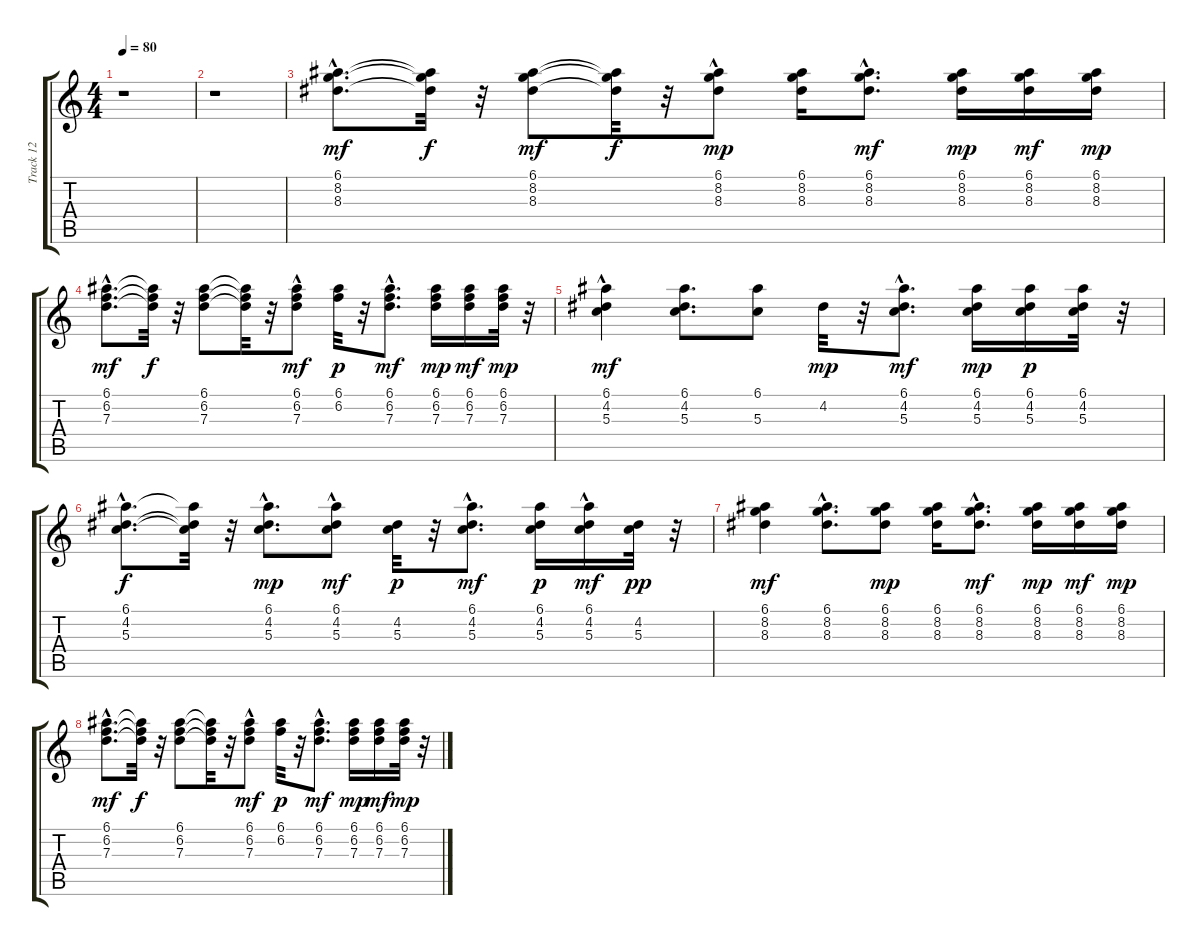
\track ("Track 12" "Track 12") {instrument acousticguitarsteel}
\staff {score tabs}
\tuning (E4 B3 G3 D3 A2 E2) {hide}
\ts (4 4)
\tempo 80
\clef g2
\ks c
r.1{dy mf instrument acousticguitarsteel} |
r.1 |
(6.1{hac} 8.2{hac} 8.3{hac}).8{d} (6.1{t} 8.2{t} 8.3{t}).32{dy f} r.32 (6.1 8.2 8.3).8{dy mf} (6.1{t} 8.2{t} 8.3{t}).32{dy f} r.32 (6.1{hac} 8.2{hac} 8.3).8{dy mp} (6.1 8.2 8.3).16 (6.1{hac} 8.2{hac} 8.3{hac}).8{d dy mf} (6.1 8.2 8.3).16{dy mp} (6.1 8.2 8.3).16{dy mf} (6.1 8.2 8.3).16{dy mp} |
(6.1{hac} 6.2{hac} 7.3{hac}).8{d dy mf} (6.1{t} 6.2{t} 7.3{t}).32{dy f} r.32 (6.1 6.2 7.3).8 (6.1{t} 6.2{t} 7.3{t}).32 r.32 (6.1{hac} 6.2{hac} 7.3).8{dy mf} (6.1 6.2).32{dy p} r.32 (6.1{hac} 6.2{hac} 7.3{hac}).8{d dy mf} (6.1 6.2 7.3).16{dy mp} (6.1 6.2 7.3).16{dy mf} (6.1 6.2 7.3).32{dy mp} r.32 |
(6.1{hac} 4.2 5.3{hac}).4{dy mf} (6.1 4.2 5.3).8{d} (6.1 5.3).8 4.2.32{dy mp} r.32 (6.1{hac} 4.2 5.3).8{d dy mf} (6.1 4.2 5.3).16{dy mp} (6.1 4.2 5.3).16{dy p} (6.1 4.2 5.3).32 r.32 |
(6.1{hac} 4.2{hac} 5.3{hac}).8{d dy f} (6.1{t} 4.2{t} 5.3{t}).32 r.32 (6.1{hac} 4.2{hac} 5.3{hac}).8{d dy mp} (6.1 4.2{hac} 5.3).8{dy mf} (4.2 5.3).32{dy p} r.32 (6.1{hac} 4.2 5.3).8{d dy mf} (6.1 4.2 5.3).16{dy p} (6.1{hac} 4.2 5.3).16{dy mf} (4.2 5.3).32{dy pp} r.32 |
(6.1 8.2 8.3).4{dy mf} (6.1{hac} 8.2{hac} 8.3{hac}).8{d} (6.1 8.2 8.3).8{dy mp} (6.1 8.2 8.3).16 (6.1{hac} 8.2{hac} 8.3{hac}).8{d dy mf} (6.1 8.2 8.3).16{dy mp} (6.1 8.2 8.3).16{dy mf} (6.1 8.2 8.3).16{dy mp} |
(6.1{hac} 6.2{hac} 7.3{hac}).8{d dy mf} (6.1{t} 6.2{t} 7.3{t}).32{dy f} r.32 (6.1 6.2 7.3).8 (6.1{t} 6.2{t} 7.3{t}).32 r.32 (6.1{hac} 6.2{hac} 7.3).8{dy mf} (6.1 6.2).32{dy p} r.32 (6.1{hac} 6.2{hac} 7.3{hac}).8{d dy mf} (6.1 6.2 7.3).16{dy mp} (6.1 6.2 7.3).16{dy mf} (6.1 6.2 7.3).32{dy mp} r.32
